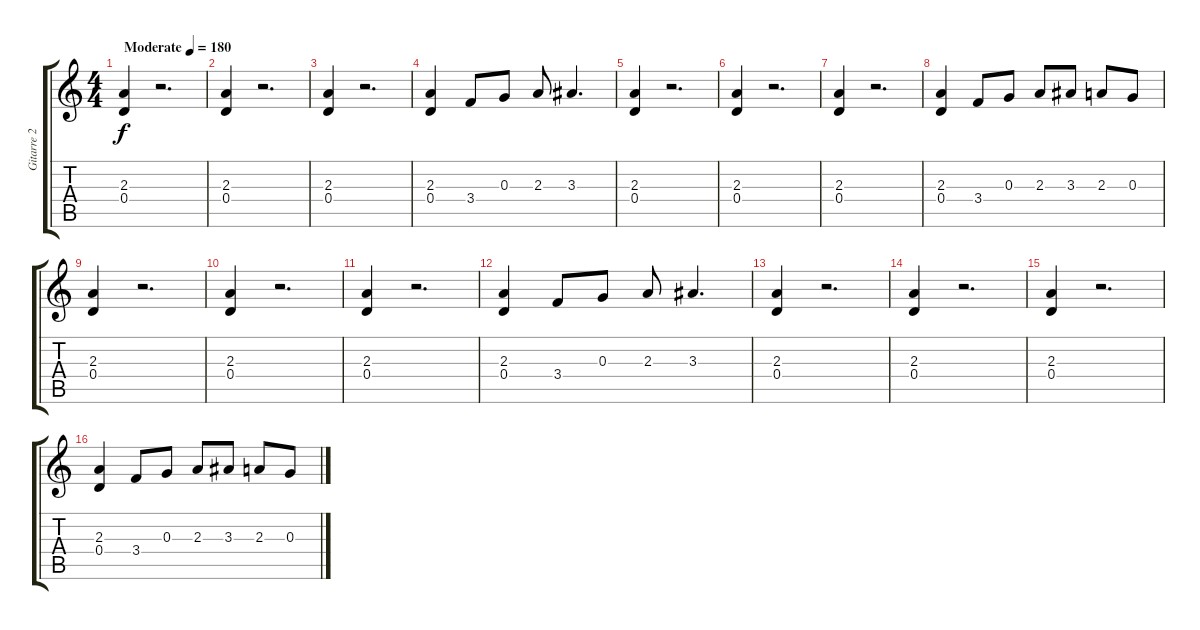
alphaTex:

\track ("Gitarre 2" "Gitarre 2") {instrument overdrivenguitar}
\staff {score tabs}
\tuning (E4 B3 G3 D3 A2 E2) {hide}
\ts (4 4)
\tempo (180 "Moderate")
\clef g2
\ks c
(2.3 0.4).4{dy f instrument overdrivenguitar} r.2{d} |
(2.3 0.4).4 r.2{d} |
(2.3 0.4).4 r.2{d} |
(2.3 0.4).4 3.4.8 0.3.8 2.3.8 3.3.4{d} |
(2.3 0.4).4 r.2{d} |
(2.3 0.4).4 r.2{d} |
(2.3 0.4).4 r.2{d} |
(2.3 0.4).4 3.4.8 0.3.8 2.3.8 3.3.8 2.3.8 0.3.8 |
(2.3 0.4).4 r.2{d} |
(2.3 0.4).4 r.2{d} |
(2.3 0.4).4 r.2{d} |
(2.3 0.4).4 3.4.8 0.3.8 2.3.8 3.3.4{d} |
(2.3 0.4).4 r.2{d} |
(2.3 0.4).4 r.2{d} |
(2.3 0.4).4 r.2{d} |
(2.3 0.4).4 3.4.8 0.3.8 2.3.8 3.3.8 2.3.8 0.3.8
